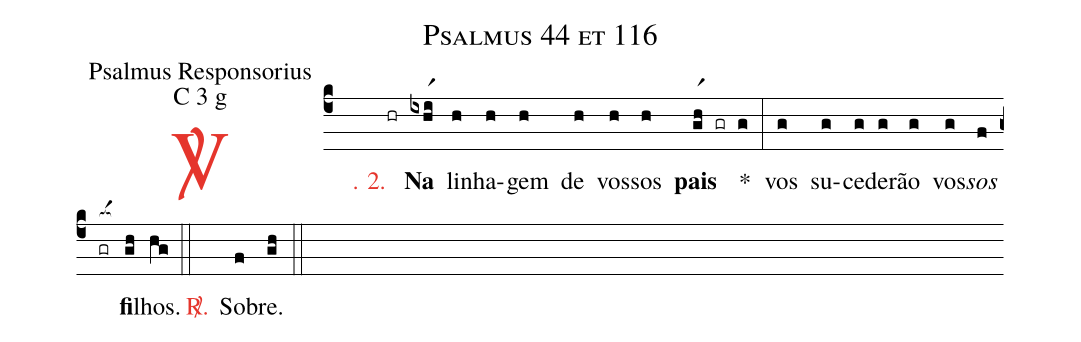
name: Psalmus 44 et 116;
office-part: Psalmus Responsorius;
mode: C 3 g;
%%
(c4)

<c><sp>V/</sp>. 2.</c>() (hr) <b>Na</b>(ixhr1i) li(h)nha(h)gem(h) de(h) vos(h)sos(h) <b>pais</b>(gr1h gr g) *(:) vos(g) su(g)ce(g)de(g)rão(g) vos(g)<i>sos</i>(f) <nlba>(gr[ocba:1{])<b>fi</b></nlba>(gh[ocba:0}])lhos.(hg)

(::)

<nlba><c><sp>R/</sp>.</c>() So</nlba>(f)bre.(gh)

(::)
